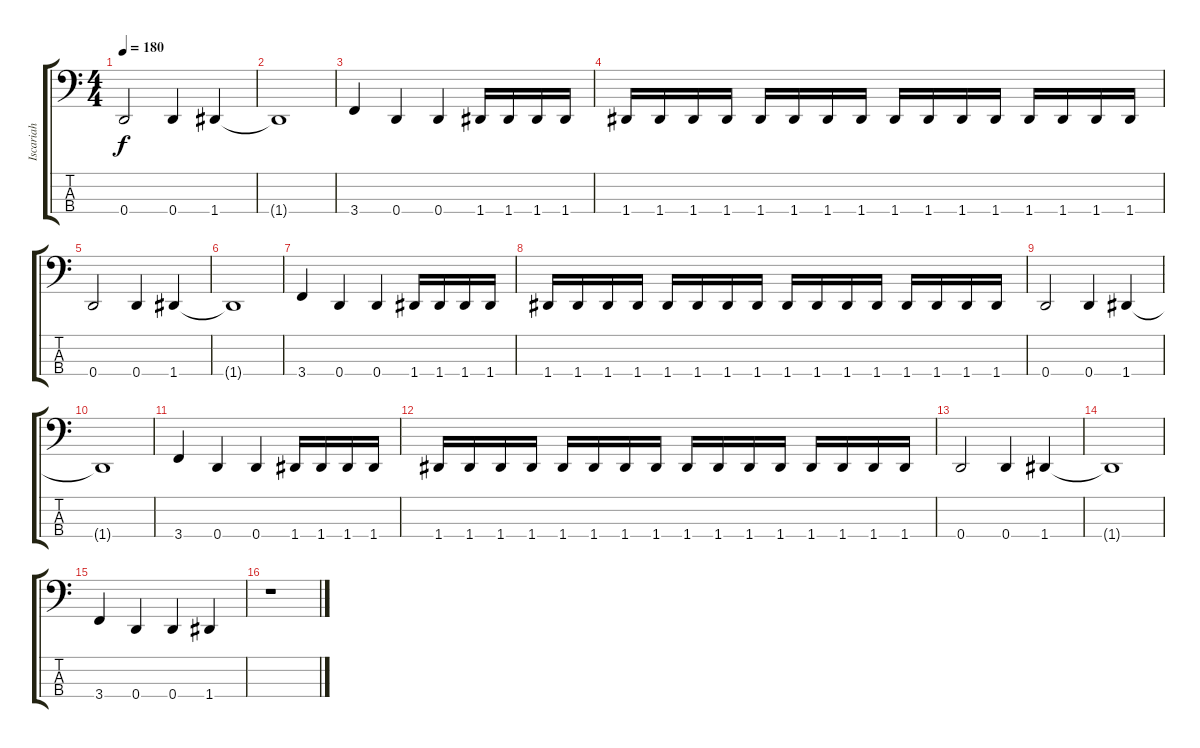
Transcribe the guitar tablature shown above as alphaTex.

\track ("Iscariah" "Iscariah") {instrument electricbasspick}
\staff {score tabs}
\tuning (F2 C2 G1 D1) {hide}
\ts (4 4)
\tempo 180
\clef f4
\ks c
0.4.2{dy f} 0.4.4 1.4.4 |
1.4{t}.1 |
3.4.4 0.4.4 0.4.4 1.4.16 1.4.16 1.4.16 1.4.16 |
1.4.16 1.4.16 1.4.16 1.4.16 1.4.16 1.4.16 1.4.16 1.4.16 1.4.16 1.4.16 1.4.16 1.4.16 1.4.16 1.4.16 1.4.16 1.4.16 |
0.4.2 0.4.4 1.4.4 |
1.4{t}.1 |
3.4.4 0.4.4 0.4.4 1.4.16 1.4.16 1.4.16 1.4.16 |
1.4.16 1.4.16 1.4.16 1.4.16 1.4.16 1.4.16 1.4.16 1.4.16 1.4.16 1.4.16 1.4.16 1.4.16 1.4.16 1.4.16 1.4.16 1.4.16 |
0.4.2 0.4.4 1.4.4 |
1.4{t}.1 |
3.4.4 0.4.4 0.4.4 1.4.16 1.4.16 1.4.16 1.4.16 |
1.4.16 1.4.16 1.4.16 1.4.16 1.4.16 1.4.16 1.4.16 1.4.16 1.4.16 1.4.16 1.4.16 1.4.16 1.4.16 1.4.16 1.4.16 1.4.16 |
0.4.2 0.4.4 1.4.4 |
1.4{t}.1 |
3.4.4 0.4.4 0.4.4 1.4.4 |
r.1
